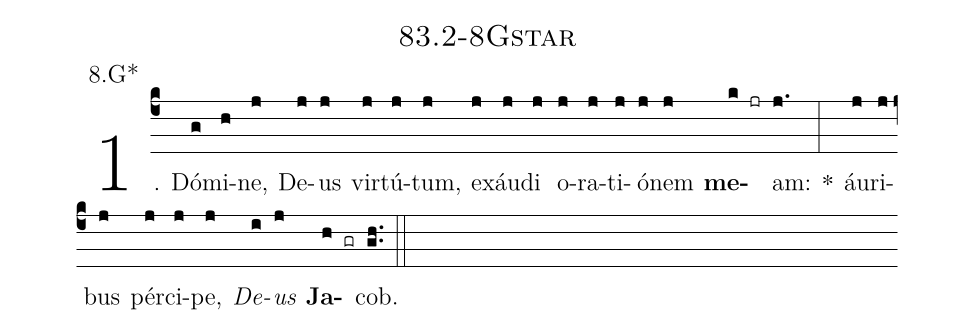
name: 83.2-8Gstar;
annotation: 8.G*;
%%
(c4)1. Dó(g)mi(h)ne,(j) De(j)us(j) vir(j)tú(j)tum,(j) ex(j)áu(j)di(j) o(j)ra(j)ti(j)ó(j)nem(j) <b>me</b>(k jr)am:(j.) *(:) áu(j)ri(j)bus(j) pér(j)ci(j)pe,(j) <i>De</i>(i)<i>us</i>(j) <b>Ja</b>(h gr)cob.(gh..) (::)


%E(j) u(j) o(i) u(j) a(h) e.(gh..) (::)
